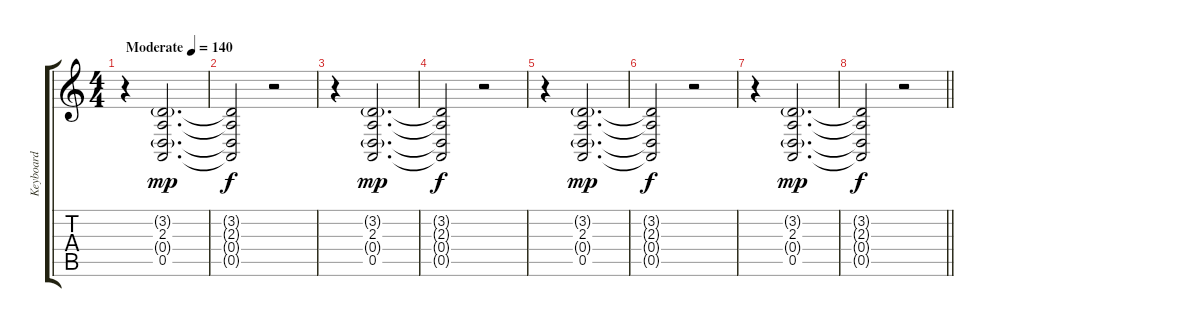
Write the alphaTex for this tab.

\track ("Keyboard" "Keyboard") {instrument fx3crystal}
\staff {score tabs}
\tuning (E4 B3 G3 D3 A2 E2) {hide}
\ts (4 4)
\tempo (140 "Moderate")
\clef g2
\ks c
r.4{dy mp instrument fx3crystal} (3.2{g} 2.3 0.4{g} 0.5).2{d} |
(3.2{t} 2.3{t} 0.4{t} 0.5{t}).2{dy f} r.2 |
r.4 (3.2{g} 2.3 0.4{g} 0.5).2{d dy mp} |
(3.2{t} 2.3{t} 0.4{t} 0.5{t}).2{dy f} r.2 |
r.4 (3.2{g} 2.3 0.4{g} 0.5).2{d dy mp} |
(3.2{t} 2.3{t} 0.4{t} 0.5{t}).2{dy f} r.2 |
r.4 (3.2{g} 2.3 0.4{g} 0.5).2{d dy mp} |
\barLineRight lightlight
(3.2{t} 2.3{t} 0.4{t} 0.5{t}).2{dy f} r.2
